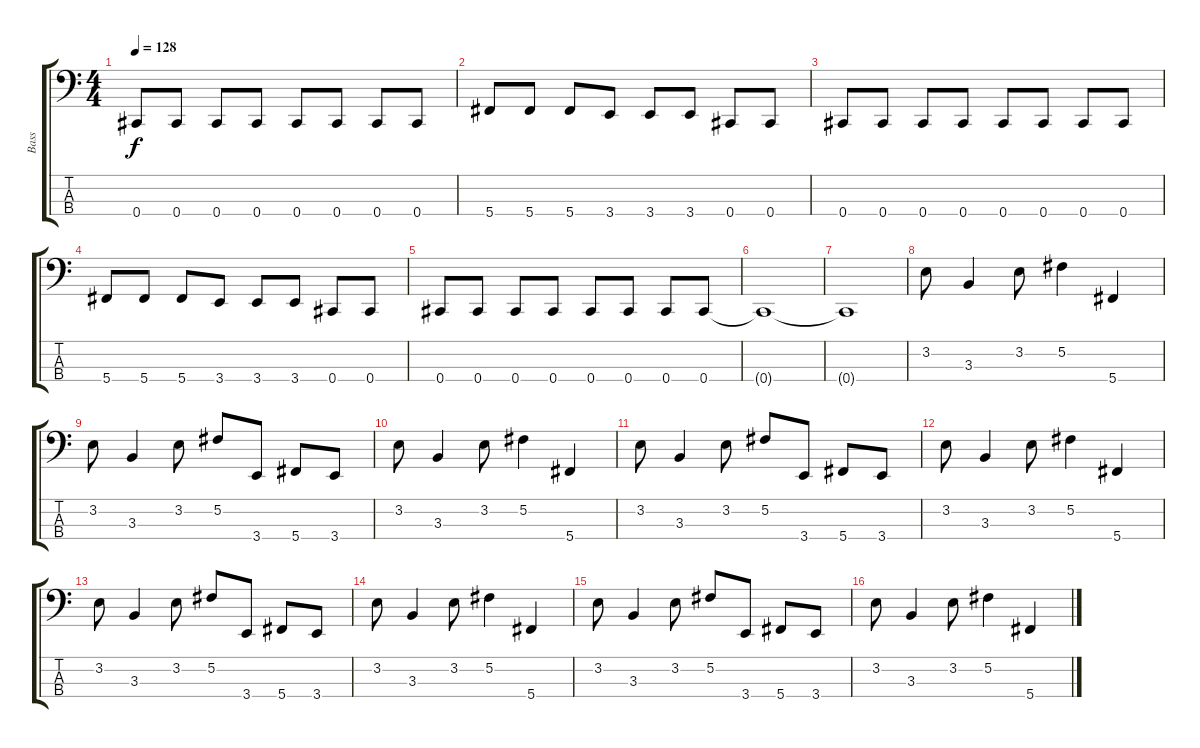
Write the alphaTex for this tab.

\track ("Bass" "Bass") {instrument electricbassfinger}
\staff {score tabs}
\tuning (Gb2 Db2 Ab1 Db1) {hide}
\ts (4 4)
\tempo 128
\clef f4
\ks c
0.4.8{dy f} 0.4.8 0.4.8 0.4.8 0.4.8 0.4.8 0.4.8 0.4.8 |
5.4.8 5.4.8 5.4.8 3.4.8 3.4.8 3.4.8 0.4.8 0.4.8 |
0.4.8 0.4.8 0.4.8 0.4.8 0.4.8 0.4.8 0.4.8 0.4.8 |
5.4.8 5.4.8 5.4.8 3.4.8 3.4.8 3.4.8 0.4.8 0.4.8 |
0.4.8 0.4.8 0.4.8 0.4.8 0.4.8 0.4.8 0.4.8 0.4.8 |
0.4{t}.1 |
0.4{t}.1 |
3.2.8 3.3.4 3.2.8 5.2.4 5.4.4 |
3.2.8 3.3.4 3.2.8 5.2.8 3.4.8 5.4.8 3.4.8 |
3.2.8 3.3.4 3.2.8 5.2.4 5.4.4 |
3.2.8 3.3.4 3.2.8 5.2.8 3.4.8 5.4.8 3.4.8 |
3.2.8 3.3.4 3.2.8 5.2.4 5.4.4 |
3.2.8 3.3.4 3.2.8 5.2.8 3.4.8 5.4.8 3.4.8 |
3.2.8 3.3.4 3.2.8 5.2.4 5.4.4 |
3.2.8 3.3.4 3.2.8 5.2.8 3.4.8 5.4.8 3.4.8 |
3.2.8 3.3.4 3.2.8 5.2.4 5.4.4
